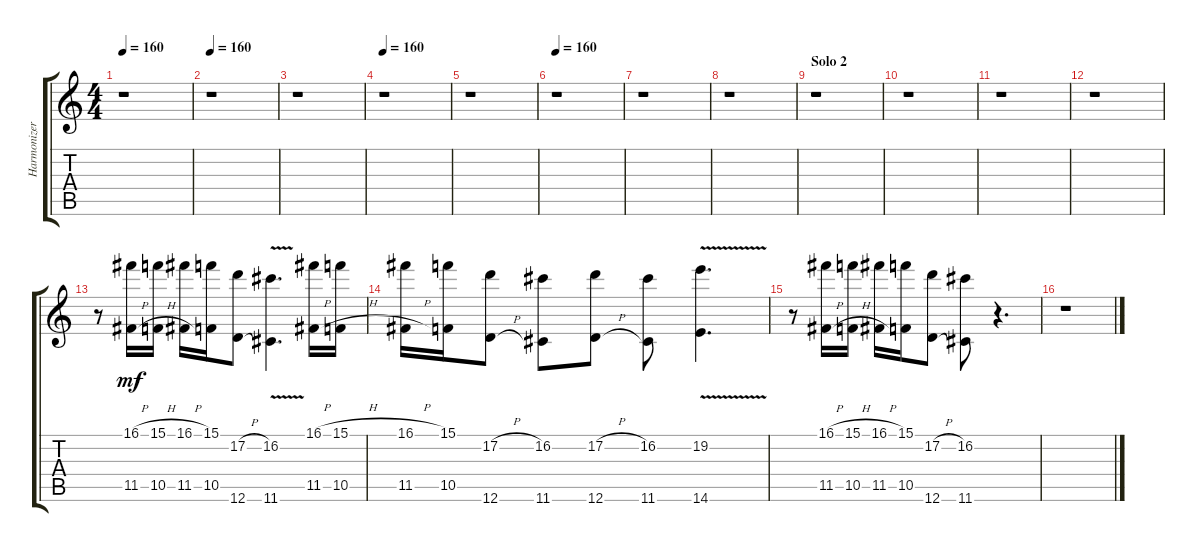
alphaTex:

\track ("Harmonizer" "Harmonizer") {instrument distortionguitar}
\staff {score tabs}
\tuning (D4 A3 F3 C3 G2 D2) {hide}
\ts (4 4)
\tempo 160
\clef g2
\ks c
r.1{dy mf} |
\tempo 160
r.1 |
r.1 |
\tempo 160
r.1 |
r.1 |
\tempo 160
r.1 |
r.1 |
r.1 |
\section ("" "Solo 2")
r.1 |
r.1 |
r.1 |
r.1 |
r.8 (16.1{h} 11.5{h}).16 (15.1{h} 10.5{h}).16 (16.1{h} 11.5{h}).16 (15.1 10.5).16 (17.2{h} 12.6{h}).8 (16.2{v} 11.6{v}).4{d} (16.1{h} 11.5{h}).16 (15.1{h} 10.5{h}).16 |
(16.1{h} 11.5{h}).16 (15.1 10.5).16 (17.2{h} 12.6{h}).8 (16.2 11.6).8 (17.2{h} 12.6{h}).8 (16.2 11.6).8 (19.2{v} 14.6{v}).4{d} |
r.8 (16.1{h} 11.5{h}).16 (15.1{h} 10.5{h}).16 (16.1{h} 11.5{h}).16 (15.1 10.5).16 (17.2{h} 12.6{h}).8 (16.2 11.6).8 r.4{d} |
r.1
